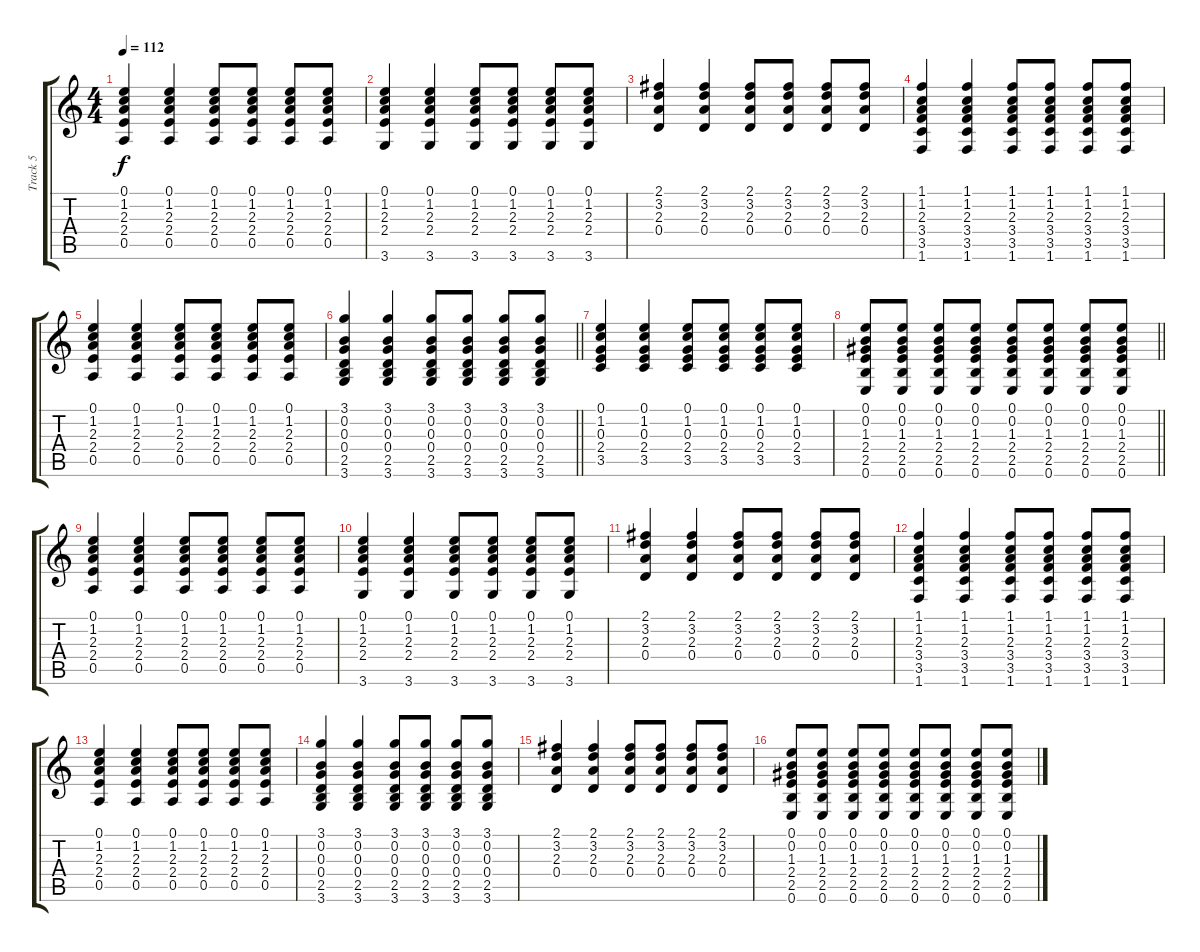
\track ("Track 5" "Track 5") {instrument acousticguitarsteel}
\staff {score tabs}
\tuning (E4 B3 G3 D3 A2 E2) {hide}
\ts (4 4)
\tempo 112
\clef g2
\ks c
(0.1 1.2 2.3 2.4 0.5).4{dy f} (0.1 1.2 2.3 2.4 0.5).4 (0.1 1.2 2.3 2.4 0.5).8 (0.1 1.2 2.3 2.4 0.5).8 (0.1 1.2 2.3 2.4 0.5).8 (0.1 1.2 2.3 2.4 0.5).8 |
(0.1 1.2 2.3 2.4 3.6).4 (0.1 1.2 2.3 2.4 3.6).4 (0.1 1.2 2.3 2.4 3.6).8 (0.1 1.2 2.3 2.4 3.6).8 (0.1 1.2 2.3 2.4 3.6).8 (0.1 1.2 2.3 2.4 3.6).8 |
(2.1 3.2 2.3 0.4).4 (2.1 3.2 2.3 0.4).4 (2.1 3.2 2.3 0.4).8 (2.1 3.2 2.3 0.4).8 (2.1 3.2 2.3 0.4).8 (2.1 3.2 2.3 0.4).8 |
(1.1 1.2 2.3 3.4 3.5 1.6).4 (1.1 1.2 2.3 3.4 3.5 1.6).4 (1.1 1.2 2.3 3.4 3.5 1.6).8 (1.1 1.2 2.3 3.4 3.5 1.6).8 (1.1 1.2 2.3 3.4 3.5 1.6).8 (1.1 1.2 2.3 3.4 3.5 1.6).8 |
(0.1 1.2 2.3 2.4 0.5).4 (0.1 1.2 2.3 2.4 0.5).4 (0.1 1.2 2.3 2.4 0.5).8 (0.1 1.2 2.3 2.4 0.5).8 (0.1 1.2 2.3 2.4 0.5).8 (0.1 1.2 2.3 2.4 0.5).8 |
\barLineRight lightlight
(3.1 0.2 0.3 0.4 2.5 3.6).4 (3.1 0.2 0.3 0.4 2.5 3.6).4 (3.1 0.2 0.3 0.4 2.5 3.6).8 (3.1 0.2 0.3 0.4 2.5 3.6).8 (3.1 0.2 0.3 0.4 2.5 3.6).8 (3.1 0.2 0.3 0.4 2.5 3.6).8 |
(0.1 1.2 0.3 2.4 3.5).4 (0.1 1.2 0.3 2.4 3.5).4 (0.1 1.2 0.3 2.4 3.5).8 (0.1 1.2 0.3 2.4 3.5).8 (0.1 1.2 0.3 2.4 3.5).8 (0.1 1.2 0.3 2.4 3.5).8 |
\barLineRight lightlight
(0.1 0.2 1.3 2.4 2.5 0.6).8 (0.1 0.2 1.3 2.4 2.5 0.6).8 (0.1 0.2 1.3 2.4 2.5 0.6).8 (0.1 0.2 1.3 2.4 2.5 0.6).8 (0.1 0.2 1.3 2.4 2.5 0.6).8 (0.1 0.2 1.3 2.4 2.5 0.6).8 (0.1 0.2 1.3 2.4 2.5 0.6).8 (0.1 0.2 1.3 2.4 2.5 0.6).8 |
(0.1 1.2 2.3 2.4 0.5).4 (0.1 1.2 2.3 2.4 0.5).4 (0.1 1.2 2.3 2.4 0.5).8 (0.1 1.2 2.3 2.4 0.5).8 (0.1 1.2 2.3 2.4 0.5).8 (0.1 1.2 2.3 2.4 0.5).8 |
(0.1 1.2 2.3 2.4 3.6).4 (0.1 1.2 2.3 2.4 3.6).4 (0.1 1.2 2.3 2.4 3.6).8 (0.1 1.2 2.3 2.4 3.6).8 (0.1 1.2 2.3 2.4 3.6).8 (0.1 1.2 2.3 2.4 3.6).8 |
(2.1 3.2 2.3 0.4).4 (2.1 3.2 2.3 0.4).4 (2.1 3.2 2.3 0.4).8 (2.1 3.2 2.3 0.4).8 (2.1 3.2 2.3 0.4).8 (2.1 3.2 2.3 0.4).8 |
(1.1 1.2 2.3 3.4 3.5 1.6).4 (1.1 1.2 2.3 3.4 3.5 1.6).4 (1.1 1.2 2.3 3.4 3.5 1.6).8 (1.1 1.2 2.3 3.4 3.5 1.6).8 (1.1 1.2 2.3 3.4 3.5 1.6).8 (1.1 1.2 2.3 3.4 3.5 1.6).8 |
(0.1 1.2 2.3 2.4 0.5).4 (0.1 1.2 2.3 2.4 0.5).4 (0.1 1.2 2.3 2.4 0.5).8 (0.1 1.2 2.3 2.4 0.5).8 (0.1 1.2 2.3 2.4 0.5).8 (0.1 1.2 2.3 2.4 0.5).8 |
(3.1 0.2 0.3 0.4 2.5 3.6).4 (3.1 0.2 0.3 0.4 2.5 3.6).4 (3.1 0.2 0.3 0.4 2.5 3.6).8 (3.1 0.2 0.3 0.4 2.5 3.6).8 (3.1 0.2 0.3 0.4 2.5 3.6).8 (3.1 0.2 0.3 0.4 2.5 3.6).8 |
(2.1 3.2 2.3 0.4).4 (2.1 3.2 2.3 0.4).4 (2.1 3.2 2.3 0.4).8 (2.1 3.2 2.3 0.4).8 (2.1 3.2 2.3 0.4).8 (2.1 3.2 2.3 0.4).8 |
(0.1 0.2 1.3 2.4 2.5 0.6).8 (0.1 0.2 1.3 2.4 2.5 0.6).8 (0.1 0.2 1.3 2.4 2.5 0.6).8 (0.1 0.2 1.3 2.4 2.5 0.6).8 (0.1 0.2 1.3 2.4 2.5 0.6).8 (0.1 0.2 1.3 2.4 2.5 0.6).8 (0.1 0.2 1.3 2.4 2.5 0.6).8 (0.1 0.2 1.3 2.4 2.5 0.6).8
